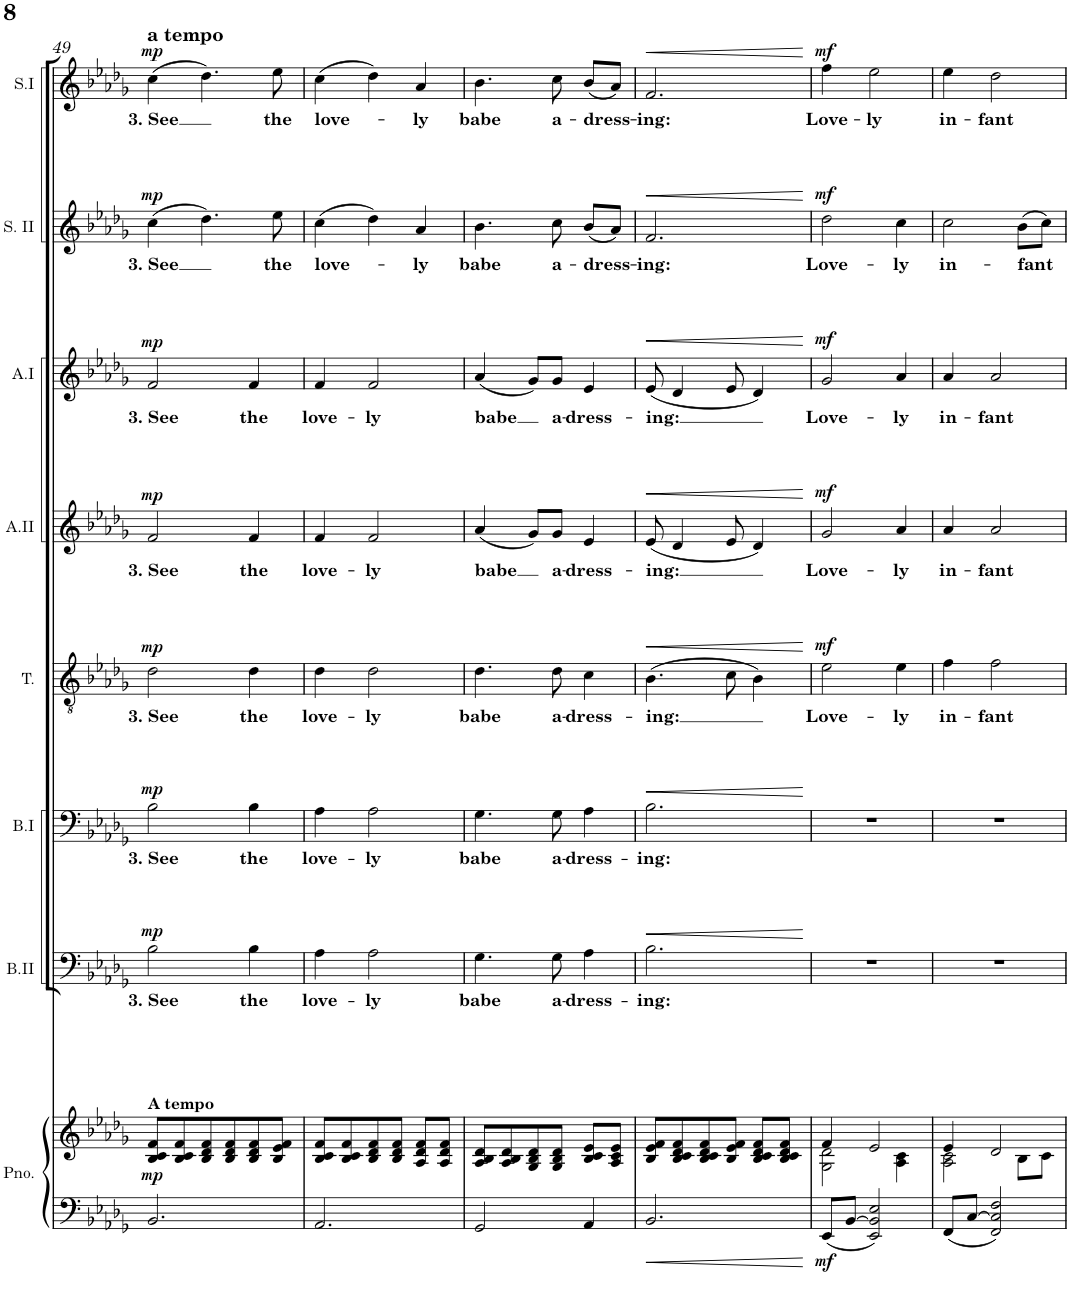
**kern	**kern	**dynam	**kern	**text	**dynam	**kern	**text	**dynam	**kern	**text	**dynam	**kern	**text	**dynam	**kern	**text	**dynam	**kern	**text	**dynam	**kern	**text	**dynam
*part8	*part8	*part8	*part7	*part7	*part7	*part6	*part6	*part6	*part5	*part5	*part5	*part4	*part4	*part4	*part3	*part3	*part3	*part2	*part2	*part2	*part1	*part1	*part1
*staff9	*staff8	*staff8/9	*staff7	*staff7	*staff7	*staff6	*staff6	*staff6	*staff5	*staff5	*staff5	*staff4	*staff4	*staff4	*staff3	*staff3	*staff3	*staff2	*staff2	*staff2	*staff1	*staff1	*staff1
*I"Piano	*	*	*I"Bass II	*	*	*I"Bass I	*	*	*I"Tenor	*	*	*I"Alto II	*	*	*I"Alto I	*	*	*I"Soprano II	*	*	*I"Soprano I	*	*
*I'Pno.	*	*	*I'B.II	*	*	*I'B.I	*	*	*I'T.	*	*	*I'A.II	*	*	*I'A.I	*	*	*I'S. II	*	*	*I'S.I	*	*
!!LO:PB:g=z
*clefF4	*clefG2	*	*clefF4	*	*	*clefF4	*	*	*clefGv2	*	*	*clefG2	*	*	*clefG2	*	*	*clefG2	*	*	*clefG2	*	*
*k[b-e-a-d-g-]	*k[b-e-a-d-g-]	*	*k[b-e-a-d-g-]	*	*	*k[b-e-a-d-g-]	*	*	*k[b-e-a-d-g-]	*	*	*k[b-e-a-d-g-]	*	*	*k[b-e-a-d-g-]	*	*	*k[b-e-a-d-g-]	*	*	*k[b-e-a-d-g-]	*	*
*M3/4	*M3/4	*	*M3/4	*	*	*M3/4	*	*	*M3/4	*	*	*M3/4	*	*	*M3/4	*	*	*M3/4	*	*	*M3/4	*	*
=49	=49	=49	=49	=49	=49	=49	=49	=49	=49	=49	=49	=49	=49	=49	=49	=49	=49	=49	=49	=49	=49	=49	=49
!	!LO:TX:a:B:t=A tempo	!	!	!	!	!	!	!	!	!	!	!	!	!	!	!	!	!	!	!	!	!	!
!	!	!LO:DY:b	!	!LO:LY:b	!LO:DY:a	!	!LO:LY:b	!LO:DY:a	!	!LO:LY:b	!LO:DY:a	!	!LO:LY:b	!LO:DY:a	!	!LO:LY:b	!LO:DY:a	!	!LO:LY:b	!LO:DY:a	!	!LO:LY:b	!LO:DY:a
2.BB-/	8B-/ 8c/ 8f/L	mp	2B-\	3. See	mp	2B-\	3. See	mp	2d-\	3. See	mp	2f/	3. See	mp	2f/	3. See	mp	(4cc\	3. See	mp	(4cc\	3. See	mp
.	8B-/ 8c/ 8f/	.	.	.	.	.	.	.	.	.	.	.	.	.	.	.	.	.	.	.	.	.	.
.	8B-/ 8d-/ 8f/	.	.	.	.	.	.	.	.	.	.	.	.	.	.	.	.	4.dd-\)	.	.	4.dd-\)	.	.
.	8B-/ 8d-/ 8f/	.	.	.	.	.	.	.	.	.	.	.	.	.	.	.	.	.	.	.	.	.	.
!	!	!	!	!LO:LY:b	!	!	!LO:LY:b	!	!	!LO:LY:b	!	!	!LO:LY:b	!	!	!LO:LY:b	!	!	!	!	!	!	!
.	8B-/ 8d-/ 8f/	.	4B-\	the	.	4B-\	the	.	4d-\	the	.	4f/	the	.	4f/	the	.	.	.	.	.	.	.
!	!	!	!	!	!	!	!	!	!	!	!	!	!	!	!	!	!	!	!LO:LY:b	!	!	!LO:LY:b	!
.	8B-/ 8e-/ 8f/J	.	.	.	.	.	.	.	.	.	.	.	.	.	.	.	.	8ee-\	the	.	8ee-\	the	.
=50	=50	=50	=50	=50	=50	=50	=50	=50	=50	=50	=50	=50	=50	=50	=50	=50	=50	=50	=50	=50	=50	=50	=50
!	!	!	!	!LO:LY:b	!	!	!LO:LY:b	!	!	!LO:LY:b	!	!	!LO:LY:b	!	!	!LO:LY:b	!	!	!LO:LY:b	!	!	!LO:LY:b	!
2.AA-/	8B-/ 8c/ 8f/L	.	4A-\	love-	.	4A-\	love-	.	4d-\	love-	.	4f/	love-	.	4f/	love-	.	(4cc\	love-	.	(4cc\	love-	.
.	8B-/ 8c/ 8f/	.	.	.	.	.	.	.	.	.	.	.	.	.	.	.	.	.	.	.	.	.	.
!	!	!	!	!LO:LY:b	!	!	!LO:LY:b	!	!	!LO:LY:b	!	!	!LO:LY:b	!	!	!LO:LY:b	!	!	!	!	!	!	!
.	8B-/ 8d-/ 8f/	.	2A-\	-ly	.	2A-\	-ly	.	2d-\	-ly	.	2f/	-ly	.	2f/	-ly	.	4dd-\)	.	.	4dd-\)	.	.
.	8B-/ 8d-/ 8f/J	.	.	.	.	.	.	.	.	.	.	.	.	.	.	.	.	.	.	.	.	.	.
!	!	!	!	!	!	!	!	!	!	!	!	!	!	!	!	!	!	!	!LO:LY:b	!	!	!LO:LY:b	!
.	8A-/ 8d-/ 8f/L	.	.	.	.	.	.	.	.	.	.	.	.	.	.	.	.	4a-/	-ly	.	4a-/	-ly	.
.	8A-/ 8d-/ 8f/J	.	.	.	.	.	.	.	.	.	.	.	.	.	.	.	.	.	.	.	.	.	.
=51	=51	=51	=51	=51	=51	=51	=51	=51	=51	=51	=51	=51	=51	=51	=51	=51	=51	=51	=51	=51	=51	=51	=51
!	!	!	!	!LO:LY:b	!	!	!LO:LY:b	!	!	!LO:LY:b	!	!	!LO:LY:b	!	!	!LO:LY:b	!	!	!LO:LY:b	!	!	!LO:LY:b	!
2GG-/	8A-/ 8B-/ 8d-/L	.	4.G-\	babe	.	4.G-\	babe	.	4.d-\	babe	.	(4a-/	babe	.	(4a-/	babe	.	4.b-\	babe	.	4.b-\	babe	.
.	8A-/ 8B-/ 8d-/	.	.	.	.	.	.	.	.	.	.	.	.	.	.	.	.	.	.	.	.	.	.
.	8G-/ 8B-/ 8d-/	.	.	.	.	.	.	.	.	.	.	8g-/L)	.	.	8g-/L)	.	.	.	.	.	.	.	.
!	!	!	!	!LO:LY:b	!	!	!LO:LY:b	!	!	!LO:LY:b	!	!	!LO:LY:b	!	!	!LO:LY:b	!	!	!LO:LY:b	!	!	!LO:LY:b	!
.	8G-/ 8B-/ 8d-/J	.	8G-\	a-	.	8G-\	a-	.	8d-\	a-	.	8g-/J	a-	.	8g-/J	a-	.	8cc\	a-	.	8cc\	a-	.
!	!	!	!	!LO:LY:b	!	!	!LO:LY:b	!	!	!LO:LY:b	!	!	!LO:LY:b	!	!	!LO:LY:b	!	!	!LO:LY:b	!	!	!LO:LY:b	!
4AA-/	8B-/ 8c/ 8e-/L	.	4A-\	-dress-	.	4A-\	-dress-	.	4c\	-dress-	.	4e-/	-dress-	.	4e-/	-dress-	.	(8b-/L	-dress-	.	(8b-/L	-dress-	.
.	8A-/ 8c/ 8e-/J	.	.	.	.	.	.	.	.	.	.	.	.	.	.	.	.	8a-/J)	.	.	8a-/J)	.	.
=52	=52	=52	=52	=52	=52	=52	=52	=52	=52	=52	=52	=52	=52	=52	=52	=52	=52	=52	=52	=52	=52	=52	=52
!	!	!	!	!LO:LY:b	!LO:HP:b	!	!LO:LY:b	!LO:HP:b	!	!LO:LY:b	!LO:HP:b	!	!LO:LY:b	!LO:HP:b	!	!LO:LY:b	!LO:HP:b	!	!LO:LY:b	!LO:HP:b	!	!LO:LY:b	!LO:HP:b
2.BB-/	8B-/ 8e-/ 8f/L	.	2.B-\	-ing:	<	2.B-\	-ing:	<	(4.B-\	-ing:	<	(8e-/	-ing:	<	(8e-/	-ing:	<	2.f/	-ing:	<	2.f/	-ing:	<
.	8B-/ 8c/ 8d-/ 8f/	.	.	.	.	.	.	.	.	.	.	4d-/	.	.	4d-/	.	.	.	.	.	.	.	.
.	8B-/ 8c/ 8d-/ 8f/	.	.	.	.	.	.	.	.	.	.	.	.	.	.	.	.	.	.	.	.	.	.
.	8B-/ 8e-/ 8f/J	.	.	.	.	.	.	.	8c\	.	.	8e-/	.	.	8e-/	.	.	.	.	.	.	.	.
.	8B-/ 8c/ 8d-/ 8f/L	.	.	.	.	.	.	.	4B-\)	.	.	4d-/)	.	.	4d-/)	.	.	.	.	.	.	.	.
.	8B-/ 8c/ 8d-/ 8f/J	.	.	.	.	.	.	.	.	.	.	.	.	.	.	.	.	.	.	.	.	.	.
.	.	.	.	.	[	.	.	[	.	.	[	.	.	[	.	.	[	.	.	[	.	.	[
=53	=53	=53	=53	=53	=53	=53	=53	=53	=53	=53	=53	=53	=53	=53	=53	=53	=53	=53	=53	=53	=53	=53	=53
*	*^	*	*	*	*	*	*	*	*	*	*	*	*	*	*	*	*	*	*	*	*	*	*
!	!	!	!LO:DY:b=2	!	!	!	!	!	!	!	!LO:LY:b	!LO:DY:a	!	!LO:LY:b	!LO:DY:a	!	!LO:LY:b	!LO:DY:a	!	!LO:LY:b	!LO:DY:a	!	!LO:LY:b	!LO:DY:a
8EE-/L	4f/	2G-\ 2d-\	mf	2.r	.	.	2.r	.	.	2e-\	Love-	mf	2g-/	Love-	mf	2g-/	Love-	mf	2dd-\	Love-	mf	4ff\	Love-	mf
[>8BB-/J	.	.	.	.	.	.	.	.	.	.	.	.	.	.	.	.	.	.	.	.	.	.	.	.
!	!	!	!	!	!	!	!	!	!	!	!	!	!	!	!	!	!	!	!	!	!	!	!LO:LY:b	!
2EE-/ 2BB-/] 2E-/	2e-/	.	.	.	.	.	.	.	.	.	.	.	.	.	.	.	.	.	.	.	.	2ee-\	-ly	.
!	!	!	!	!	!	!	!	!	!	!	!LO:LY:b	!	!	!LO:LY:b	!	!	!LO:LY:b	!	!	!LO:LY:b	!	!	!	!
.	.	4A-\ 4c\	.	.	.	.	.	.	.	4e-\	-ly	.	4a-/	-ly	.	4a-/	-ly	.	4cc\	-ly	.	.	.	.
=54	=54	=54	=54	=54	=54	=54	=54	=54	=54	=54	=54	=54	=54	=54	=54	=54	=54	=54	=54	=54	=54	=54	=54	=54
!	!	!	!	!	!	!	!	!	!	!	!LO:LY:b	!	!	!LO:LY:b	!	!	!LO:LY:b	!	!	!LO:LY:b	!	!	!LO:LY:b	!
8FF/L	4e-/	2A-\ 2c\	.	2.r	.	.	2.r	.	.	4f\	in-	.	4a-/	in-	.	4a-/	in-	.	2cc\	in-	.	4ee-\	in-	.
[>8C/J	.	.	.	.	.	.	.	.	.	.	.	.	.	.	.	.	.	.	.	.	.	.	.	.
!	!	!	!	!	!	!	!	!	!	!	!LO:LY:b	!	!	!LO:LY:b	!	!	!LO:LY:b	!	!	!	!	!	!LO:LY:b	!
2FF/ 2C/] 2F/	2d-/	.	.	.	.	.	.	.	.	2f\	-fant	.	2a-/	-fant	.	2a-/	-fant	.	.	.	.	2dd-\	-fant	.
!	!	!	!	!	!	!	!	!	!	!	!	!	!	!	!	!	!	!	!	!LO:LY:b	!	!	!	!
.	.	8B-\L	.	.	.	.	.	.	.	.	.	.	.	.	.	.	.	.	(8b-\L	-fant	.	.	.	.
.	.	8c\J	.	.	.	.	.	.	.	.	.	.	.	.	.	.	.	.	8cc\J)	.	.	.	.	.
*	*v	*v	*	*	*	*	*	*	*	*	*	*	*	*	*	*	*	*	*	*	*	*	*	*
=	=	=	=	=	=	=	=	=	=	=	=	=	=	=	=	=	=	=	=	=	=	=	=
*-	*-	*-	*-	*-	*-	*-	*-	*-	*-	*-	*-	*-	*-	*-	*-	*-	*-	*-	*-	*-	*-	*-	*-
